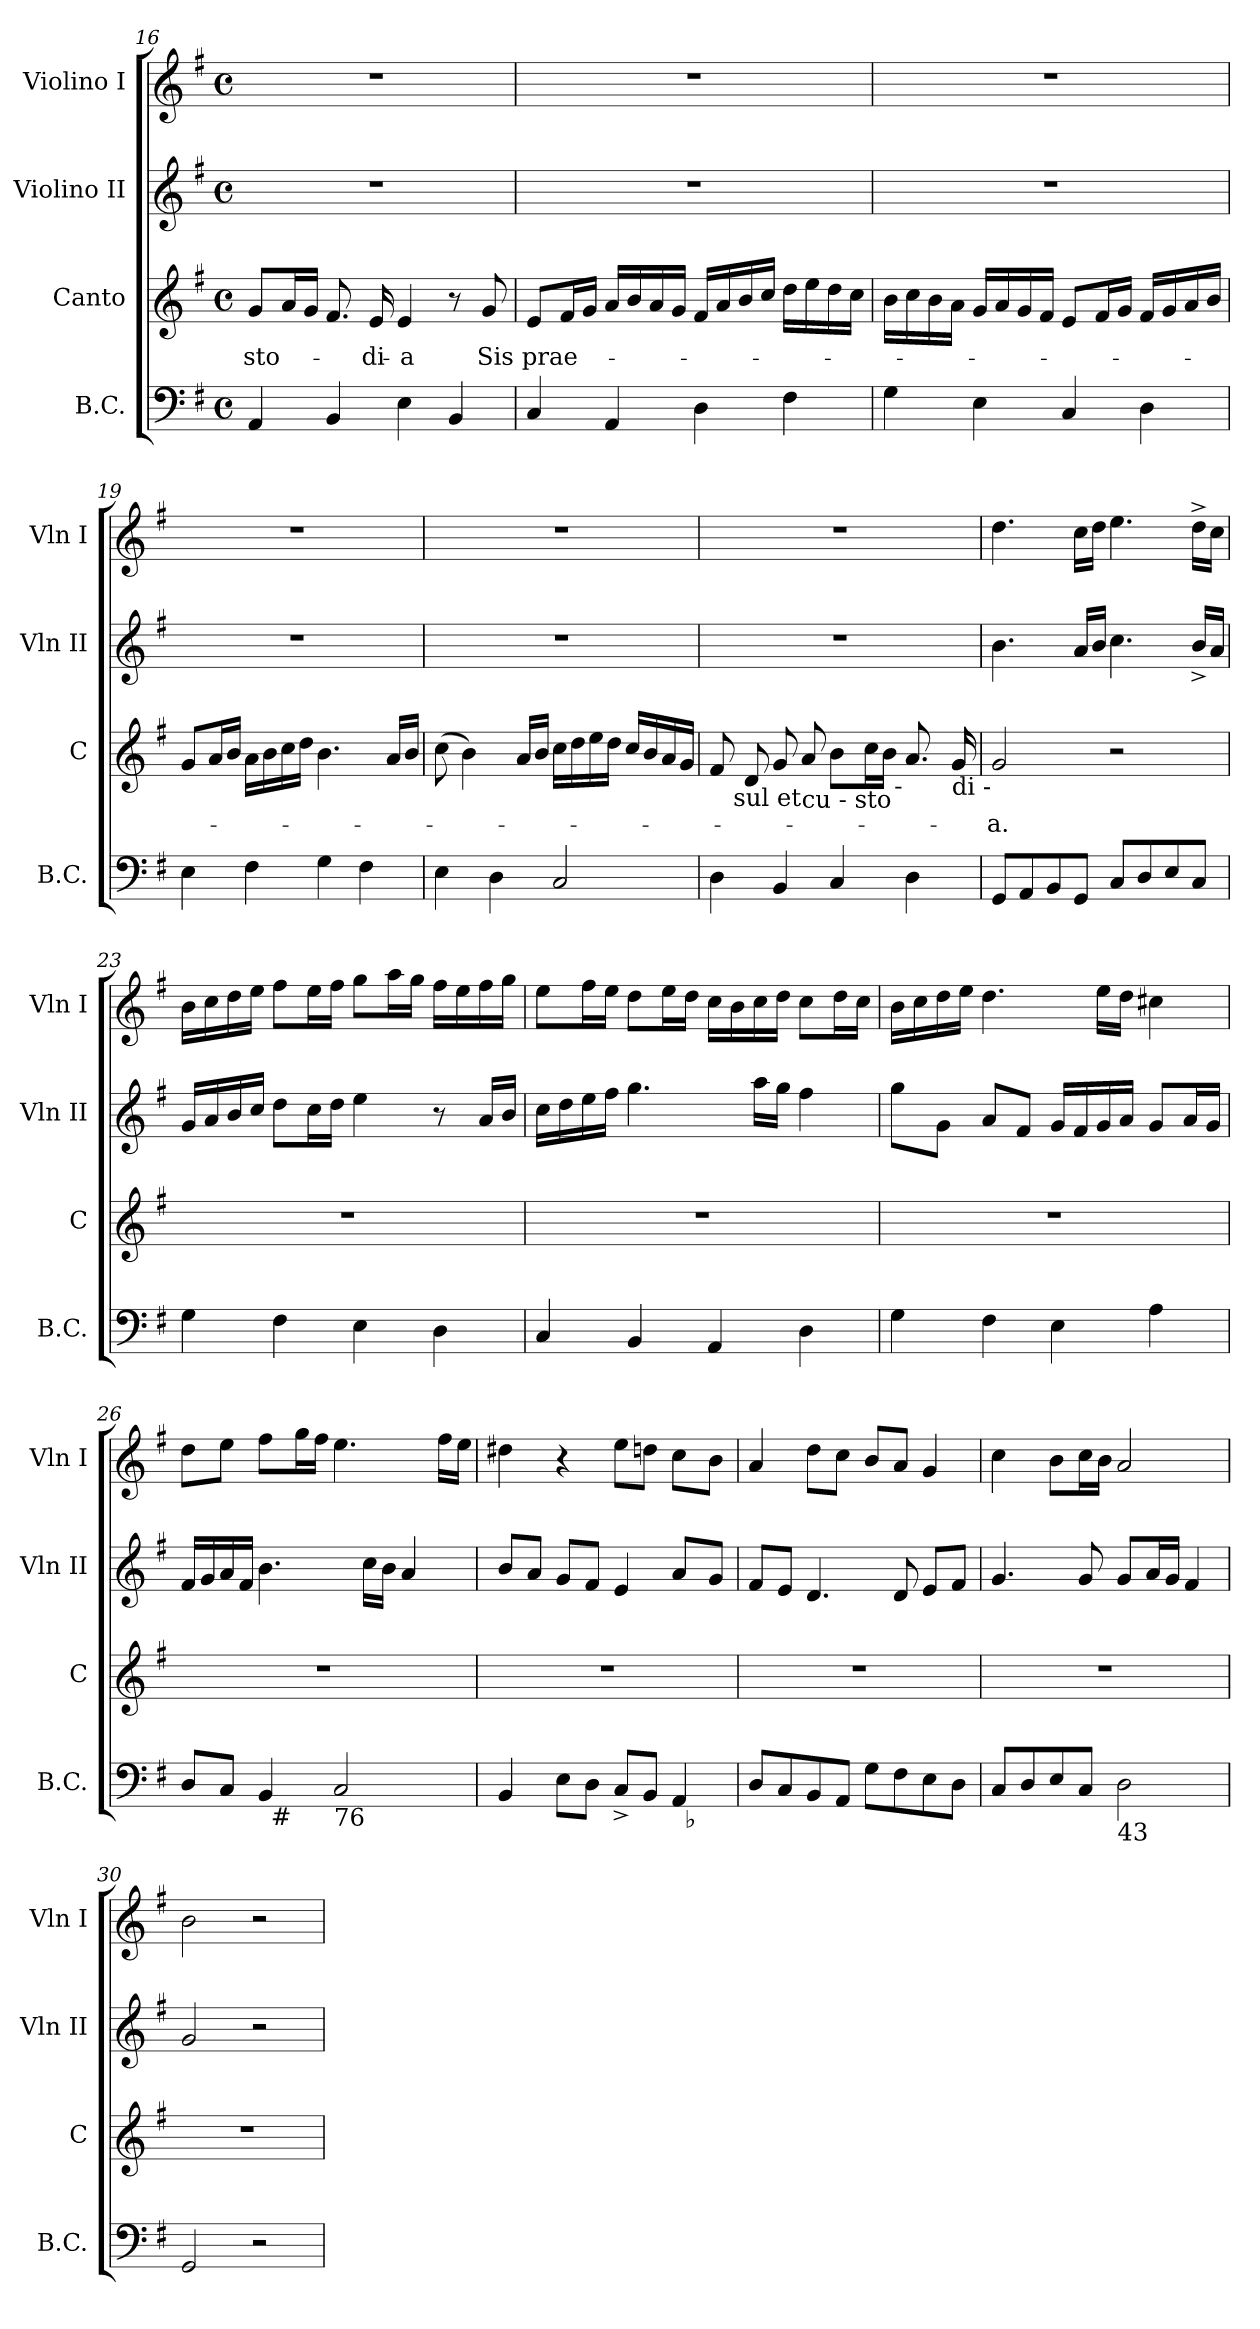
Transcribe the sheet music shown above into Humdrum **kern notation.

**kern	**kern	**text	**kern	**kern
*part4	*part3	*part3	*part2	*part1
*staff4	*staff3	*staff3	*staff2	*staff1
*I"B.C.	*I"Canto	*	*I"Violino II	*I"Violino I
*I'B.C.	*I'C	*	*I'Vln II	*I'Vln I
!!LO:LB:g=z
*clefF4	*clefG2	*	*clefG2	*clefG2
*k[f#]	*k[f#]	*	*k[f#]	*k[f#]
*G:	*G:	*	*G:	*G:
*M4/4	*M4/4	*	*M4/4	*M4/4
*met(c)	*met(c)	*	*met(c)	*met(c)
=16	=16	=16	=16	=16
!	!	!LO:LY:b	!	!
4AA/	8g/L	-sto-	1r	1r
.	16a/L	.	.	.
.	16g/JJ	.	.	.
4BB/	8.f#/	.	.	.
!	!	!LO:LY:b	!	!
.	16e/	-di-	.	.
!	!	!LO:LY:b	!	!
4E\	4e/	-a	.	.
4BB/	8r	.	.	.
!	!	!LO:LY:b	!	!
.	8g/	Sis	.	.
=17	=17	=17	=17	=17
!	!	!LO:LY:b	!	!
4C/	8e/L	prae-	1r	1r
.	16f#/L	.	.	.
.	16g/JJ	.	.	.
4AA/	16a/LL	.	.	.
.	16b/	.	.	.
.	16a/	.	.	.
.	16g/JJ	.	.	.
4D\	16f#/LL	.	.	.
.	16a/	.	.	.
.	16b/	.	.	.
.	16cc/JJ	.	.	.
4F#\	16dd\LL	.	.	.
.	16ee\	.	.	.
.	16dd\	.	.	.
.	16cc\JJ	.	.	.
=18	=18	=18	=18	=18
4G\	16b\LL	.	1r	1r
.	16cc\	.	.	.
.	16b\	.	.	.
.	16a\JJ	.	.	.
4E\	16g/LL	.	.	.
.	16a/	.	.	.
.	16g/	.	.	.
.	16f#/JJ	.	.	.
4C/	8e/L	.	.	.
.	16f#/L	.	.	.
.	16g/JJ	.	.	.
4D\	16f#/LL	.	.	.
.	16g/	.	.	.
.	16a/	.	.	.
.	16b/JJ	.	.	.
!!LO:LB:g=z
=19	=19	=19	=19	=19
4E\	8g/L	.	1r	1r
.	16a/L	.	.	.
.	16b/JJ	.	.	.
4F#\	16a\LL	.	.	.
.	16b\	.	.	.
.	16cc\	.	.	.
.	16dd\JJ	.	.	.
4G\	4.b\	.	.	.
4F#\	.	.	.	.
.	16a/LL	.	.	.
.	16b/JJ	.	.	.
=20	=20	=20	=20	=20
4E\	(>8cc\	.	1r	1r
.	4b\)	.	.	.
4D\	.	.	.	.
.	16a/LL	.	.	.
.	16b/JJ	.	.	.
2C/	16cc\LL	.	.	.
.	16dd\	.	.	.
.	16ee\	.	.	.
.	16dd\JJ	.	.	.
.	16cc/LL	.	.	.
.	16b/	.	.	.
.	16a/	.	.	.
.	16g/JJ	.	.	.
=21	=21	=21	=21	=21
*	*^	*	*	*
*	*	*^	*	*	*
4D\	8f#/	16.ryy	2ryy	.	1r	1r
!	!	!LO:TX:b:t=sul et	!	!	!	!
.	.	2ryy	.	.	.	.
.	8d/	.	.	.	.	.
4BB/	8g/	.	.	.	.	.
!	!LO:TX:b:t=cu - sto	!	!	!	!	!
.	8a/	.	.	.	.	.
4C/	8b\L	.	8..ryy	.	.	.
.	.	4ryy	.	.	.	.
.	16cc\L	.	.	.	.	.
.	16b\JJ	.	.	.	.	.
!	!	!	!LO:TX:b:t=-	!	!	!
.	.	.	4ryy	.	.	.
4D\	8.a/	.	.	.	.	.
.	.	8ryy	.	.	.	.
!	!LO:TX:b:t=di -	!	!	!	!	!
.	16g/	.	.	.	.	.
.	.	32ryy	32ryy	.	.	.
!!LO:LB:g=z
=22	=22	=22	=22	=22	=22	=22
!	!	!	!	!LO:LY:b	!	!
*	*v	*v	*v	*	*	*
8GG/L	2g/	-a.	4.b\	4.dd\
8AA/	.	.	.	.
8BB/	.	.	.	.
8GG/J	.	.	16a/LL	16cc\LL
.	.	.	16b/JJ	16dd\JJ
8C/L	2r	.	4.cc\	4.ee\
8D/	.	.	.	.
8E/	.	.	.	.
8C/J	.	.	16b^</LL	16dd^>\LL
.	.	.	16a/JJ	16cc\JJ
=23	=23	=23	=23	=23
4G\	1r	.	16g/LL	16b\LL
.	.	.	16a/	16cc\
.	.	.	16b/	16dd\
.	.	.	16cc/JJ	16ee\JJ
4F#\	.	.	8dd\L	8ff#\L
.	.	.	16cc\L	16ee\L
.	.	.	16dd\JJ	16ff#\JJ
4E\	.	.	4ee\	8gg\L
.	.	.	.	16aa\L
.	.	.	.	16gg\JJ
4D\	.	.	8r	16ff#\LL
.	.	.	.	16ee\
.	.	.	16a/LL	16ff#\
.	.	.	16b/JJ	16gg\JJ
=24	=24	=24	=24	=24
4C/	1r	.	16cc\LL	8ee\L
.	.	.	16dd\	.
.	.	.	16ee\	16ff#\L
.	.	.	16ff#\JJ	16ee\JJ
4BB/	.	.	4.gg\	8dd\L
.	.	.	.	16ee\L
.	.	.	.	16dd\JJ
4AA/	.	.	.	16cc\LL
.	.	.	.	16b\
.	.	.	16aa\LL	16cc\
.	.	.	16gg\JJ	16dd\JJ
4D\	.	.	4ff#\	8cc\L
.	.	.	.	16dd\L
.	.	.	.	16cc\JJ
!!LO:PB:g=z
=25	=25	=25	=25	=25
4G\	1r	.	8gg\L	16b\LL
.	.	.	.	16cc\
.	.	.	8g\J	16dd\
.	.	.	.	16ee\JJ
4F#\	.	.	8a/L	4.dd\
.	.	.	8f#/J	.
4E\	.	.	16g/LL	.
.	.	.	16f#/	.
.	.	.	16g/	16ee\LL
.	.	.	16a/JJ	16dd\JJ
4A\	.	.	8g/L	4cc#X\
.	.	.	16a/L	.
.	.	.	16g/JJ	.
=26	=26	=26	=26	=26
*^	*	*	*	*
8D/L	4ryy	1r	.	16f#/LL	8dd\L
.	.	.	.	16g/	.
8C/J	.	.	.	16a/	8ee\J
.	.	.	.	16f#/JJ	.
4BB/	32ryy	.	.	4.b\	8ff#\L
!	!LO:TX:b:t=#	!	!	!	!
.	2ryy	.	.	.	.
.	.	.	.	.	16gg\L
.	.	.	.	.	16ff#\JJ
!LO:TX:b:t=76	!	!	!	!	!
2C/	.	.	.	.	4.ee\
.	.	.	.	16cc\LL	.
.	.	.	.	16b\JJ	.
.	.	.	.	4a/	.
.	8..ryy	.	.	.	.
.	.	.	.	.	16ff#\LL
.	.	.	.	.	16ee\JJ
=27	=27	=27	=27	=27	=27
4BB/	2ryy	1r	.	8b/L	4dd#X\
.	.	.	.	8a/J	.
8E\L	.	.	.	8g/L	4r
8D\J	.	.	.	8f#/J	.
8C^</L	4ryy	.	.	4e/	8ee\L
8BB/J	.	.	.	.	8ddn\J
4AA/	32ryy	.	.	8a/L	8cc\L
!	!LO:TX:b:t=♭	!	!	!	!
.	8..ryy	.	.	.	.
.	.	.	.	8g/J	8b\J
*v	*v	*	*	*	*
!!LO:LB:g=z
=28	=28	=28	=28	=28
8D/L	1r	.	8f#/L	4a/
8C/	.	.	8e/J	.
8BB/	.	.	4.d/	8dd\L
8AA/J	.	.	.	8cc\J
8G\L	.	.	.	8b/L
8F#\	.	.	8d/	8a/J
8E\	.	.	8e/L	4g/
8D\J	.	.	8f#/J	.
=29	=29	=29	=29	=29
8C/L	1r	.	4.g/	4cc\
8D/	.	.	.	.
8E/	.	.	.	8b\L
8C/J	.	.	8g/	16cc\L
.	.	.	.	16b\JJ
!LO:TX:b:t=43	!	!	!	!
2D\	.	.	8g/L	2a/
.	.	.	16a/L	.
.	.	.	16g/JJ	.
.	.	.	4f#/	.
=30	=30	=30	=30	=30
2GG/	1r	.	2g/	2b\
2r	.	.	2r	2r
=	=	=	=	=
*-	*-	*-	*-	*-
